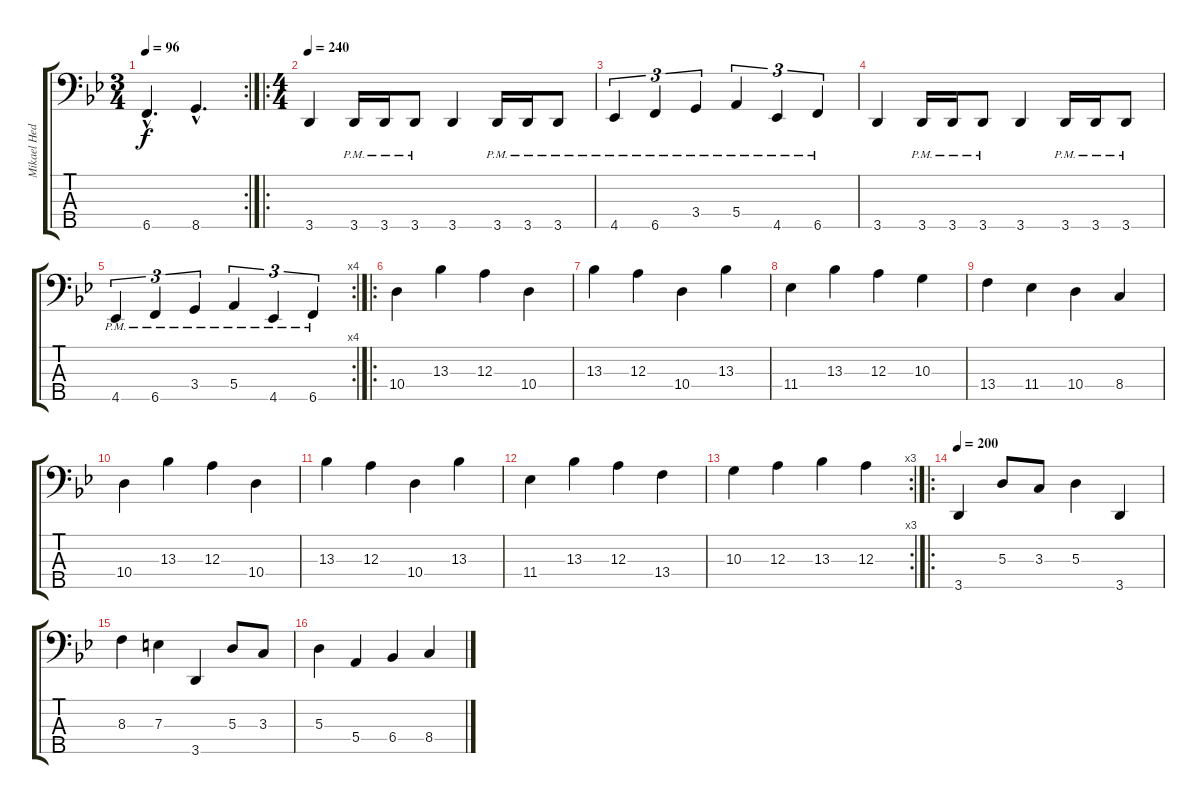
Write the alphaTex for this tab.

\track ("Mikael Hedlund" "Mikael Hed") {instrument electricbasspick}
\staff {score tabs}
\tuning (G2 D2 A1 E1 B0) {hide}
\rc 2
\ts (3 4)
\tempo 96
\clef f4
\ks bb
6.5{hac}.4{d dy f} 8.5{hac}.4{d} |
\ro
\ts (4 4)
\tempo 240
3.5.4 3.5{pm}.16 3.5{pm}.16 3.5{pm}.8 3.5.4 3.5{pm}.16 3.5{pm}.16 3.5{pm}.8 |
4.5{pm}.4{tu (3 2)} 6.5{pm}.4{tu (3 2)} 3.4{pm}.4{tu (3 2)} 5.4{pm}.4{tu (3 2)} 4.5{pm}.4{tu (3 2)} 6.5{pm}.4{tu (3 2)} |
3.5.4 3.5{pm}.16 3.5{pm}.16 3.5{pm}.8 3.5.4 3.5{pm}.16 3.5{pm}.16 3.5{pm}.8 |
\rc 4
4.5{pm}.4{tu (3 2)} 6.5{pm}.4{tu (3 2)} 3.4{pm}.4{tu (3 2)} 5.4{pm}.4{tu (3 2)} 4.5{pm}.4{tu (3 2)} 6.5{pm}.4{tu (3 2)} |
\ro
10.4.4 13.3.4 12.3.4 10.4.4 |
13.3.4 12.3.4 10.4.4 13.3.4 |
11.4.4 13.3.4 12.3.4 10.3.4 |
13.4.4 11.4.4 10.4.4 8.4.4 |
10.4.4 13.3.4 12.3.4 10.4.4 |
13.3.4 12.3.4 10.4.4 13.3.4 |
11.4.4 13.3.4 12.3.4 13.4.4 |
\rc 3
10.3.4 12.3.4 13.3.4 12.3.4 |
\ro
\tempo 200
3.5.4 5.3.8 3.3.8 5.3.4 3.5.4 |
8.3.4 7.3.4 3.5.4 5.3.8 3.3.8 |
5.3.4 5.4.4 6.4.4 8.4.4
